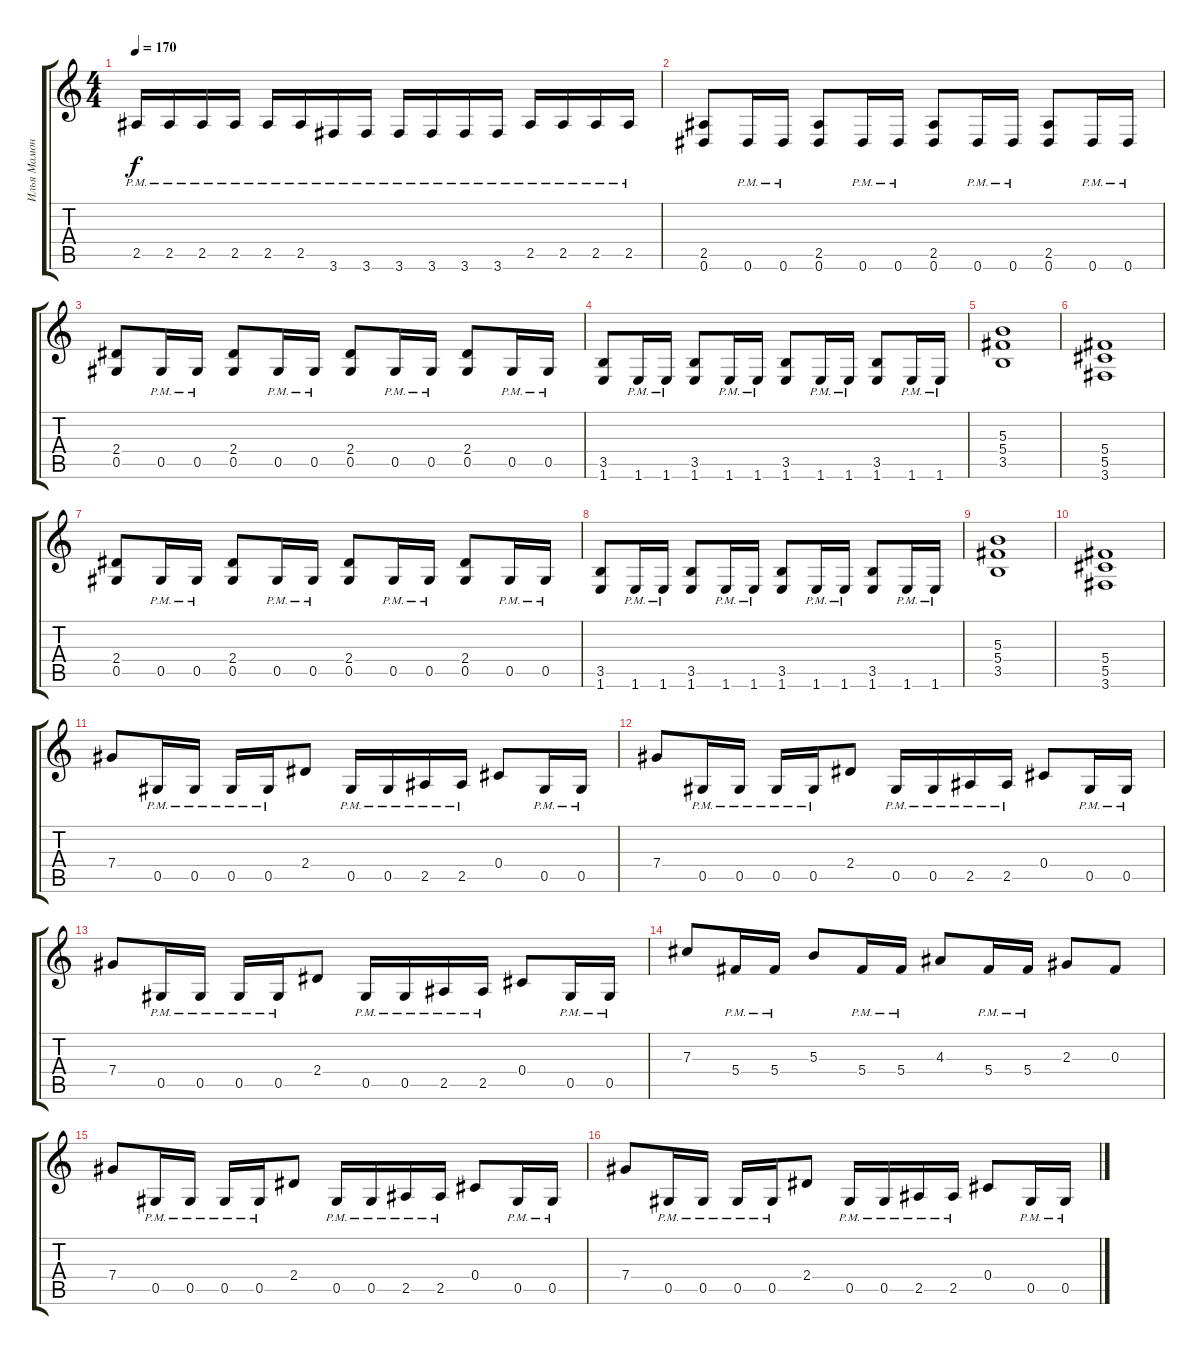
\track ("Илья Мамонтов" "Илья Мамон") {instrument distortionguitar}
\staff {score tabs}
\tuning (Eb4 Bb3 Gb3 Db3 Ab2 Eb2) {hide}
\ts (4 4)
\tempo 170
\clef g2
\ks c
2.5{pm}.16{dy f} 2.5{pm}.16 2.5{pm}.16 2.5{pm}.16 2.5{pm}.16 2.5{pm}.16 3.6{pm}.16 3.6{pm}.16 3.6{pm}.16 3.6{pm}.16 3.6{pm}.16 3.6{pm}.16 2.5{pm}.16 2.5{pm}.16 2.5{pm}.16 2.5{pm}.16 |
(2.5 0.6).8 0.6{pm}.16 0.6{pm}.16 (2.5 0.6).8 0.6{pm}.16 0.6{pm}.16 (2.5 0.6).8 0.6{pm}.16 0.6{pm}.16 (2.5 0.6).8 0.6{pm}.16 0.6{pm}.16 |
(2.4 0.5).8 0.5{pm}.16 0.5{pm}.16 (2.4 0.5).8 0.5{pm}.16 0.5{pm}.16 (2.4 0.5).8 0.5{pm}.16 0.5{pm}.16 (2.4 0.5).8 0.5{pm}.16 0.5{pm}.16 |
(3.5 1.6).8 1.6{pm}.16 1.6{pm}.16 (3.5 1.6).8 1.6{pm}.16 1.6{pm}.16 (3.5 1.6).8 1.6{pm}.16 1.6{pm}.16 (3.5 1.6).8 1.6{pm}.16 1.6{pm}.16 |
(5.3 5.4 3.5).1 |
(5.4 5.5 3.6).1 |
(2.4 0.5).8 0.5{pm}.16 0.5{pm}.16 (2.4 0.5).8 0.5{pm}.16 0.5{pm}.16 (2.4 0.5).8 0.5{pm}.16 0.5{pm}.16 (2.4 0.5).8 0.5{pm}.16 0.5{pm}.16 |
(3.5 1.6).8 1.6{pm}.16 1.6{pm}.16 (3.5 1.6).8 1.6{pm}.16 1.6{pm}.16 (3.5 1.6).8 1.6{pm}.16 1.6{pm}.16 (3.5 1.6).8 1.6{pm}.16 1.6{pm}.16 |
(5.3 5.4 3.5).1 |
(5.4 5.5 3.6).1 |
7.4.8 0.5{pm}.16 0.5{pm}.16 0.5{pm}.16 0.5{pm}.16 2.4.8 0.5{pm}.16 0.5{pm}.16 2.5{pm}.16 2.5{pm}.16 0.4.8 0.5{pm}.16 0.5{pm}.16 |
7.4.8 0.5{pm}.16 0.5{pm}.16 0.5{pm}.16 0.5{pm}.16 2.4.8 0.5{pm}.16 0.5{pm}.16 2.5{pm}.16 2.5{pm}.16 0.4.8 0.5{pm}.16 0.5{pm}.16 |
7.4.8 0.5{pm}.16 0.5{pm}.16 0.5{pm}.16 0.5{pm}.16 2.4.8 0.5{pm}.16 0.5{pm}.16 2.5{pm}.16 2.5{pm}.16 0.4.8 0.5{pm}.16 0.5{pm}.16 |
7.3.8 5.4{pm}.16 5.4{pm}.16 5.3.8 5.4{pm}.16 5.4{pm}.16 4.3.8 5.4{pm}.16 5.4{pm}.16 2.3.8 0.3.8 |
7.4.8 0.5{pm}.16 0.5{pm}.16 0.5{pm}.16 0.5{pm}.16 2.4.8 0.5{pm}.16 0.5{pm}.16 2.5{pm}.16 2.5{pm}.16 0.4.8 0.5{pm}.16 0.5{pm}.16 |
7.4.8 0.5{pm}.16 0.5{pm}.16 0.5{pm}.16 0.5{pm}.16 2.4.8 0.5{pm}.16 0.5{pm}.16 2.5{pm}.16 2.5{pm}.16 0.4.8 0.5{pm}.16 0.5{pm}.16
